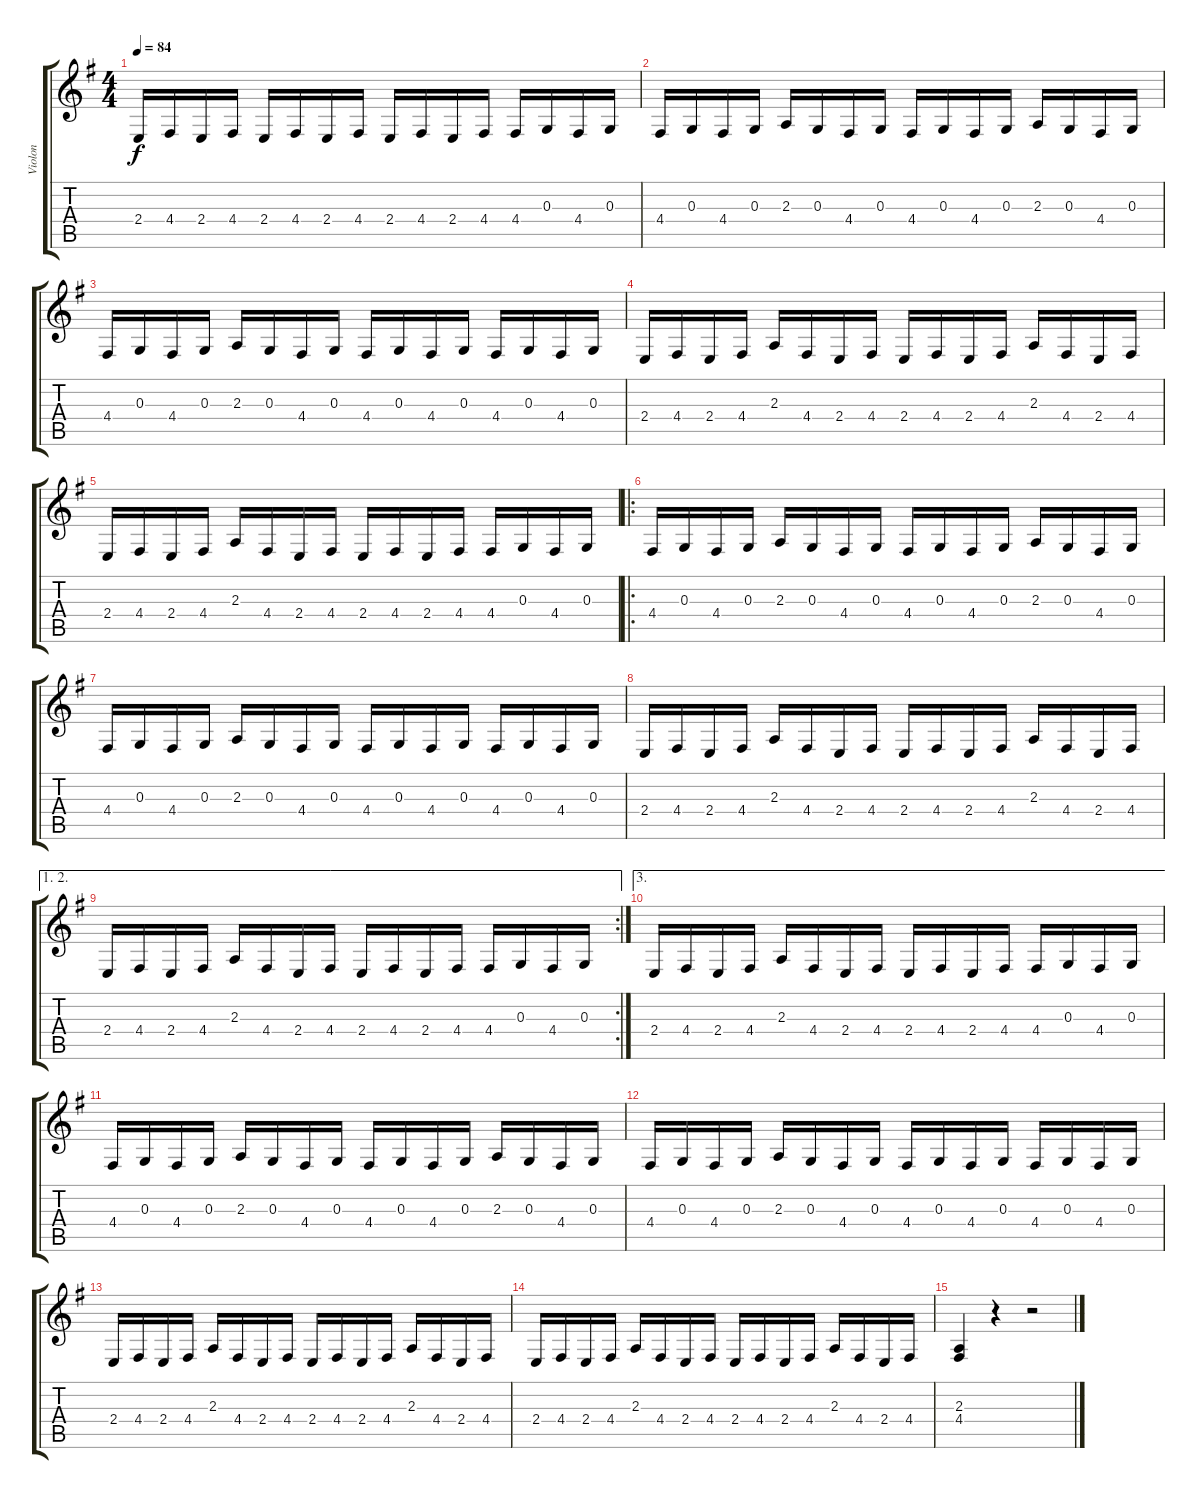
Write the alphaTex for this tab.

\track ("Violon" "Violon") {instrument violin}
\staff {score tabs}
\tuning (E4 B3 G3 D3 A2 E2) {hide}
\ts (4 4)
\tempo 84
\clef g2
\ks g
2.4.16{dy f} 4.4.16 2.4.16 4.4.16 2.4.16 4.4.16 2.4.16 4.4.16 2.4.16 4.4.16 2.4.16 4.4.16 4.4.16 0.3.16 4.4.16 0.3.16 |
4.4.16 0.3.16 4.4.16 0.3.16 2.3.16 0.3.16 4.4.16 0.3.16 4.4.16 0.3.16 4.4.16 0.3.16 2.3.16 0.3.16 4.4.16 0.3.16 |
4.4.16 0.3.16 4.4.16 0.3.16 2.3.16 0.3.16 4.4.16 0.3.16 4.4.16 0.3.16 4.4.16 0.3.16 4.4.16 0.3.16 4.4.16 0.3.16 |
2.4.16 4.4.16 2.4.16 4.4.16 2.3.16 4.4.16 2.4.16 4.4.16 2.4.16 4.4.16 2.4.16 4.4.16 2.3.16 4.4.16 2.4.16 4.4.16 |
2.4.16 4.4.16 2.4.16 4.4.16 2.3.16 4.4.16 2.4.16 4.4.16 2.4.16 4.4.16 2.4.16 4.4.16 4.4.16 0.3.16 4.4.16 0.3.16 |
\ro
4.4.16 0.3.16 4.4.16 0.3.16 2.3.16 0.3.16 4.4.16 0.3.16 4.4.16 0.3.16 4.4.16 0.3.16 2.3.16 0.3.16 4.4.16 0.3.16 |
4.4.16 0.3.16 4.4.16 0.3.16 2.3.16 0.3.16 4.4.16 0.3.16 4.4.16 0.3.16 4.4.16 0.3.16 4.4.16 0.3.16 4.4.16 0.3.16 |
2.4.16 4.4.16 2.4.16 4.4.16 2.3.16 4.4.16 2.4.16 4.4.16 2.4.16 4.4.16 2.4.16 4.4.16 2.3.16 4.4.16 2.4.16 4.4.16 |
\ae (1 2)
\rc 2
2.4.16 4.4.16 2.4.16 4.4.16 2.3.16 4.4.16 2.4.16 4.4.16 2.4.16 4.4.16 2.4.16 4.4.16 4.4.16 0.3.16 4.4.16 0.3.16 |
\ae 3
2.4.16 4.4.16 2.4.16 4.4.16 2.3.16 4.4.16 2.4.16 4.4.16 2.4.16 4.4.16 2.4.16 4.4.16 4.4.16 0.3.16 4.4.16 0.3.16 |
4.4.16 0.3.16 4.4.16 0.3.16 2.3.16 0.3.16 4.4.16 0.3.16 4.4.16 0.3.16 4.4.16 0.3.16 2.3.16 0.3.16 4.4.16 0.3.16 |
4.4.16 0.3.16 4.4.16 0.3.16 2.3.16 0.3.16 4.4.16 0.3.16 4.4.16 0.3.16 4.4.16 0.3.16 4.4.16 0.3.16 4.4.16 0.3.16 |
2.4.16 4.4.16 2.4.16 4.4.16 2.3.16 4.4.16 2.4.16 4.4.16 2.4.16 4.4.16 2.4.16 4.4.16 2.3.16 4.4.16 2.4.16 4.4.16 |
2.4.16 4.4.16 2.4.16 4.4.16 2.3.16 4.4.16 2.4.16 4.4.16 2.4.16 4.4.16 2.4.16 4.4.16 2.3.16 4.4.16 2.4.16 4.4.16 |
(2.3 4.4).4 r.4 r.2
